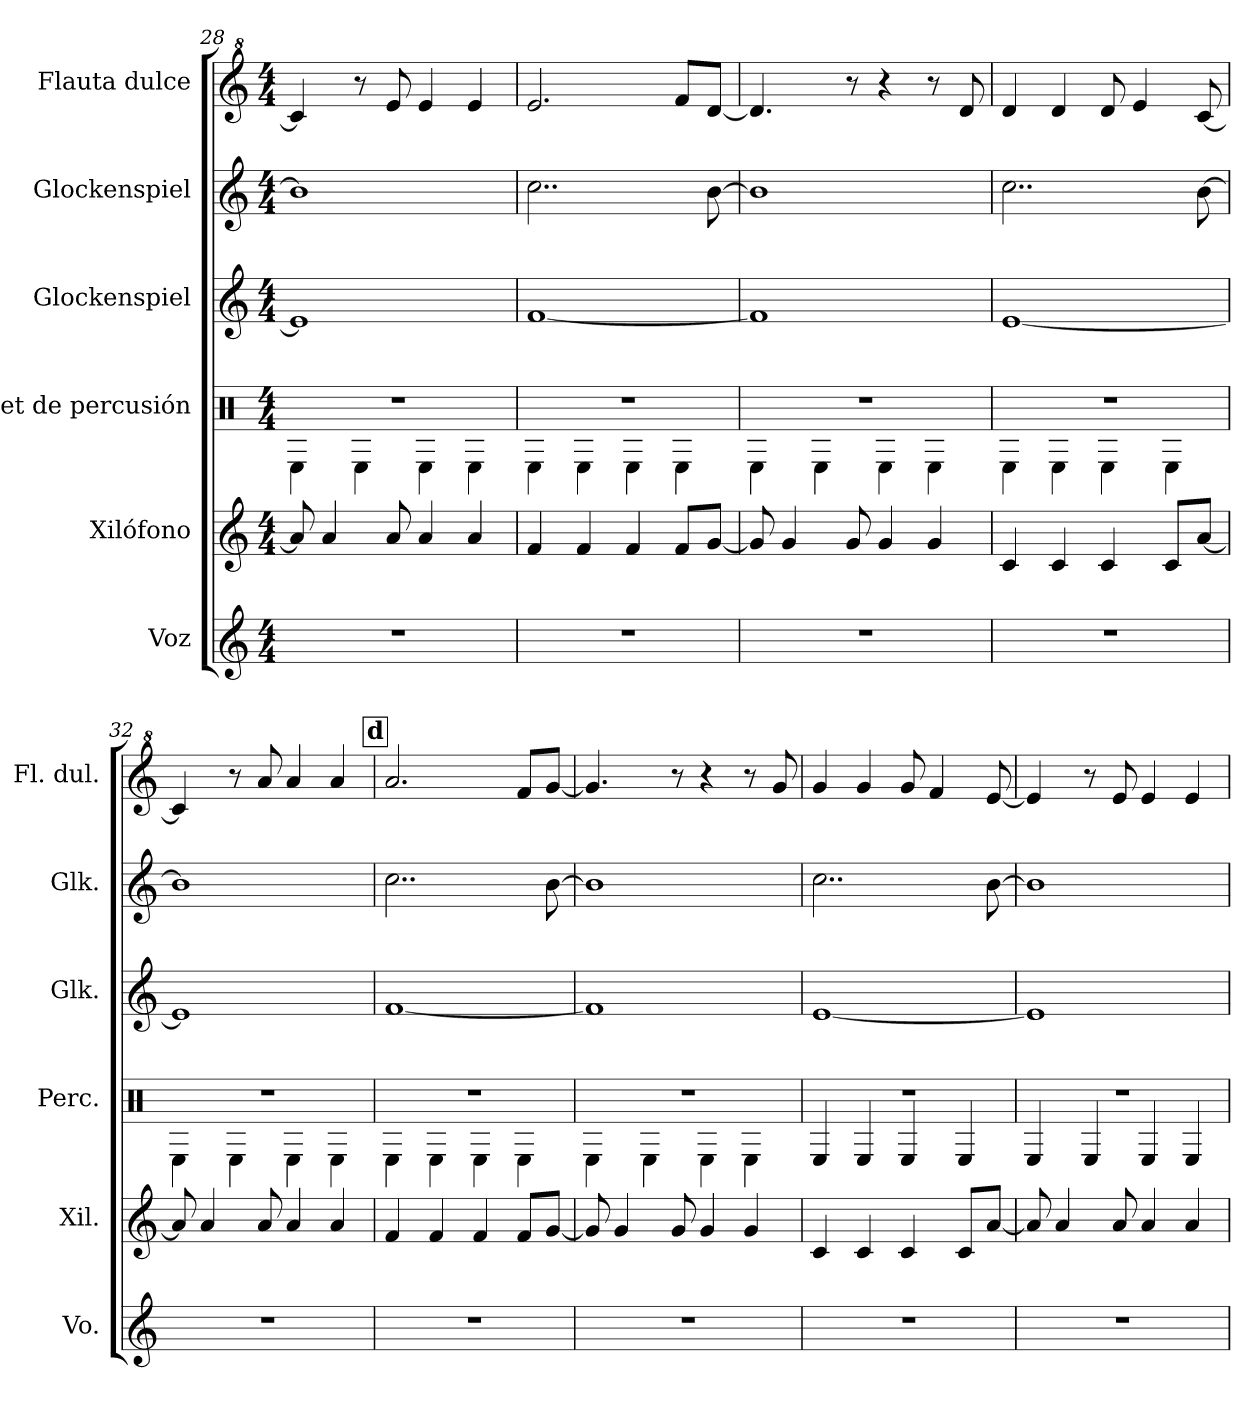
**kern	**kern	**kern	**kern	**kern	**kern
*part6	*part5	*part4	*part3	*part2	*part1
*staff6	*staff5	*staff4	*staff3	*staff2	*staff1
*I"Voz	*I"Xilófono	*I"Set de percusión	*I"Glockenspiel	*I"Glockenspiel	*I"Flauta dulce
*I'Vo.	*I'Xil.	*I'Perc.	*I'Glk.	*I'Glk.	*I'Fl. dul.
*clefG2	*clefG2	*clefX	*clefG2	*clefG2	*clefG^2
*	*ITrd-7c-12	*	*ITrd-14c-24	*ITrd-14c-24	*
*k[]	*k[]	*k[]	*k[]	*k[]	*k[]
*M4/4	*M4/4	*M4/4	*M4/4	*M4/4	*M4/4
=28	=28	=28	=28	=28	=28
*	*	*^	*	*	*
1r	8aa/]	1r	4RE\	1eee]	1bbb]	4cc/]
.	4aa/	.	.	.	.	.
.	.	.	4RE\	.	.	8r
.	8aa/	.	.	.	.	8ee/
.	4aa/	.	4RE\	.	.	4ee/
.	4aa/	.	4RE\	.	.	4ee/
=29	=29	=29	=29	=29	=29	=29
1r	4ff/	1r	4RE\	[1fff	2..cccc\	2.ee/
.	4ff/	.	4RE\	.	.	.
.	4ff/	.	4RE\	.	.	.
.	8ff/L	.	4RE\	.	.	8ff/L
.	[8gg/J	.	.	.	[8bbb\	[8dd/J
=30	=30	=30	=30	=30	=30	=30
1r	8gg/]	1r	4RE\	1fff]	1bbb]	4.dd/]
.	4gg/	.	.	.	.	.
.	.	.	4RE\	.	.	.
.	8gg/	.	.	.	.	8r
.	4gg/	.	4RE\	.	.	4r
.	4gg/	.	4RE\	.	.	8r
.	.	.	.	.	.	8dd/
!!LO:LB:g=z
=31	=31	=31	=31	=31	=31	=31
1r	4cc/	1r	4RE\	[1eee	2..cccc\	4dd/
.	4cc/	.	4RE\	.	.	4dd/
.	4cc/	.	4RE\	.	.	8dd/
.	.	.	.	.	.	4ee/
.	8cc/L	.	4RE\	.	.	.
.	[8aa/J	.	.	.	[8bbb\	[8cc/
=32	=32	=32	=32	=32	=32	=32
1r	8aa/]	1r	4RE\	1eee]	1bbb]	4cc/]
.	4aa/	.	.	.	.	.
.	.	.	4RE\	.	.	8r
.	8aa/	.	.	.	.	8aa/
.	4aa/	.	4RE\	.	.	4aa/
.	4aa/	.	4RE\	.	.	4aa/
!!LO:REH:place=s1:a:B:fs=14:t=d
=33	=33	=33	=33	=33	=33	=33
1r	4ff/	1r	4RE\	[1fff	2..cccc\	2.aa/
.	4ff/	.	4RE\	.	.	.
.	4ff/	.	4RE\	.	.	.
.	8ff/L	.	4RE\	.	.	8ff/L
.	[8gg/J	.	.	.	[8bbb\	[8gg/J
=34	=34	=34	=34	=34	=34	=34
1r	8gg/]	1r	4RE\	1fff]	1bbb]	4.gg/]
.	4gg/	.	.	.	.	.
.	.	.	4RE\	.	.	.
.	8gg/	.	.	.	.	8r
.	4gg/	.	4RE\	.	.	4r
.	4gg/	.	4RE\	.	.	8r
.	.	.	.	.	.	8gg/
=35	=35	=35	=35	=35	=35	=35
1r	4cc/	1r	4RE/	[1eee	2..cccc\	4gg/
.	4cc/	.	4RE/	.	.	4gg/
.	4cc/	.	4RE/	.	.	8gg/
.	.	.	.	.	.	4ff/
.	8cc/L	.	4RE/	.	.	.
.	[8aa/J	.	.	.	[8bbb\	[8ee/
=36	=36	=36	=36	=36	=36	=36
1r	8aa/]	1r	4RE/	1eee]	1bbb]	4ee/]
.	4aa/	.	.	.	.	.
.	.	.	4RE/	.	.	8r
.	8aa/	.	.	.	.	8ee/
.	4aa/	.	4RE/	.	.	4ee/
.	4aa/	.	4RE/	.	.	4ee/
*	*	*v	*v	*	*	*
=	=	=	=	=	=
*-	*-	*-	*-	*-	*-
